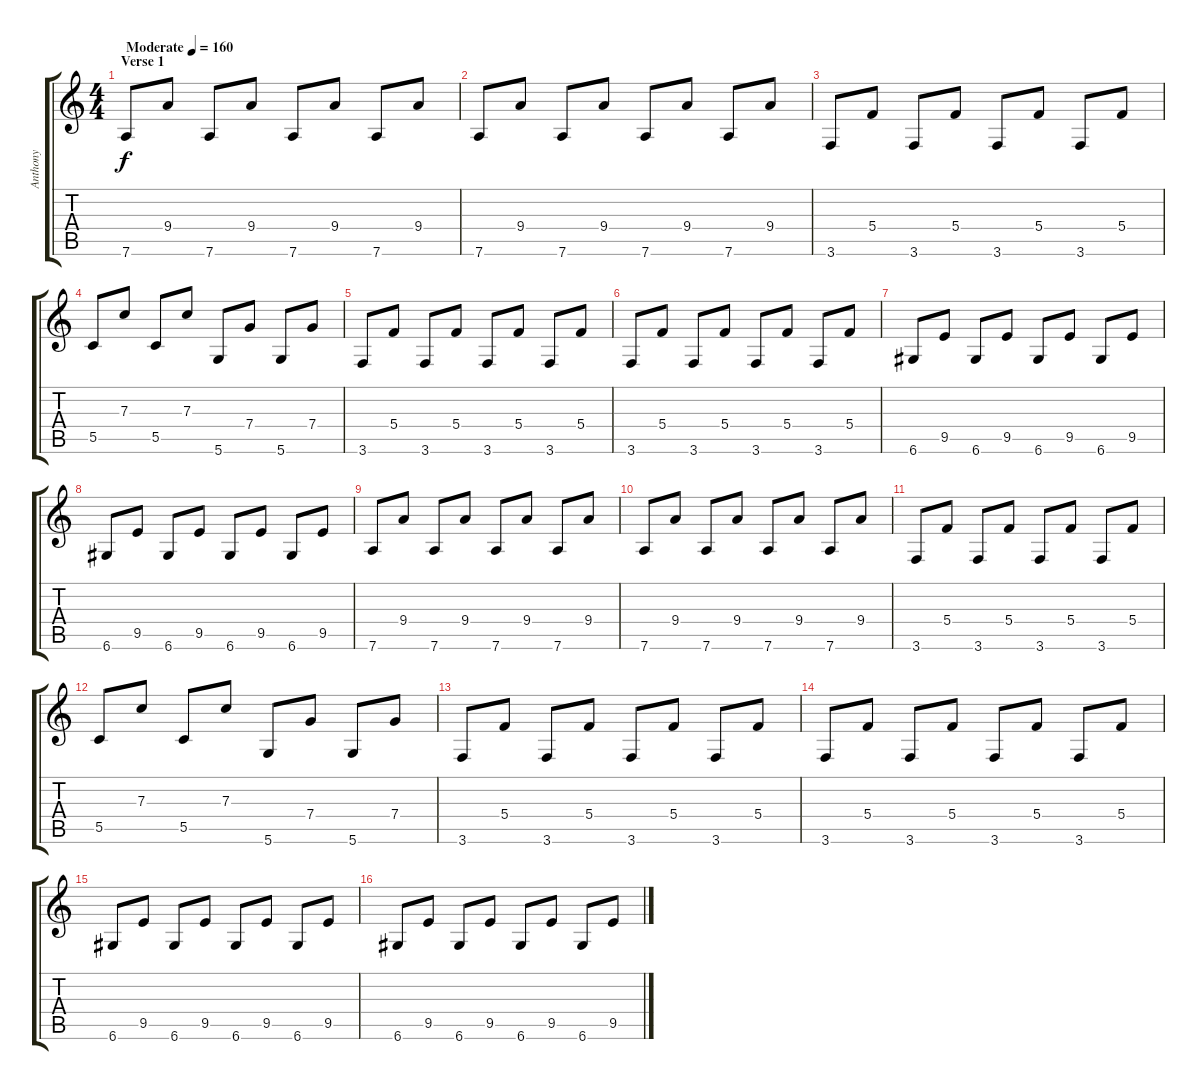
\track ("Anthony" "Anthony") {instrument electricguitarmuted}
\staff {score tabs}
\tuning (D4 A3 F3 C3 G2 D2) {hide}
\ts (4 4)
\section ("" "Verse 1")
\tempo (160 "Moderate")
\clef g2
\ks c
7.6.8{dy f instrument electricguitarmuted} 9.4.8 7.6.8 9.4.8 7.6.8 9.4.8 7.6.8 9.4.8 |
7.6.8 9.4.8 7.6.8 9.4.8 7.6.8 9.4.8 7.6.8 9.4.8 |
3.6.8 5.4.8 3.6.8 5.4.8 3.6.8 5.4.8 3.6.8 5.4.8 |
5.5.8 7.3.8 5.5.8 7.3.8 5.6.8 7.4.8 5.6.8 7.4.8 |
3.6.8 5.4.8 3.6.8 5.4.8 3.6.8 5.4.8 3.6.8 5.4.8 |
3.6.8 5.4.8 3.6.8 5.4.8 3.6.8 5.4.8 3.6.8 5.4.8 |
6.6.8 9.5.8 6.6.8 9.5.8 6.6.8 9.5.8 6.6.8 9.5.8 |
6.6.8 9.5.8 6.6.8 9.5.8 6.6.8 9.5.8 6.6.8 9.5.8 |
7.6.8 9.4.8 7.6.8 9.4.8 7.6.8 9.4.8 7.6.8 9.4.8 |
7.6.8 9.4.8 7.6.8 9.4.8 7.6.8 9.4.8 7.6.8 9.4.8 |
3.6.8 5.4.8 3.6.8 5.4.8 3.6.8 5.4.8 3.6.8 5.4.8 |
5.5.8 7.3.8 5.5.8 7.3.8 5.6.8 7.4.8 5.6.8 7.4.8 |
3.6.8 5.4.8 3.6.8 5.4.8 3.6.8 5.4.8 3.6.8 5.4.8 |
3.6.8 5.4.8 3.6.8 5.4.8 3.6.8 5.4.8 3.6.8 5.4.8 |
6.6.8 9.5.8 6.6.8 9.5.8 6.6.8 9.5.8 6.6.8 9.5.8 |
6.6.8 9.5.8 6.6.8 9.5.8 6.6.8 9.5.8 6.6.8 9.5.8
